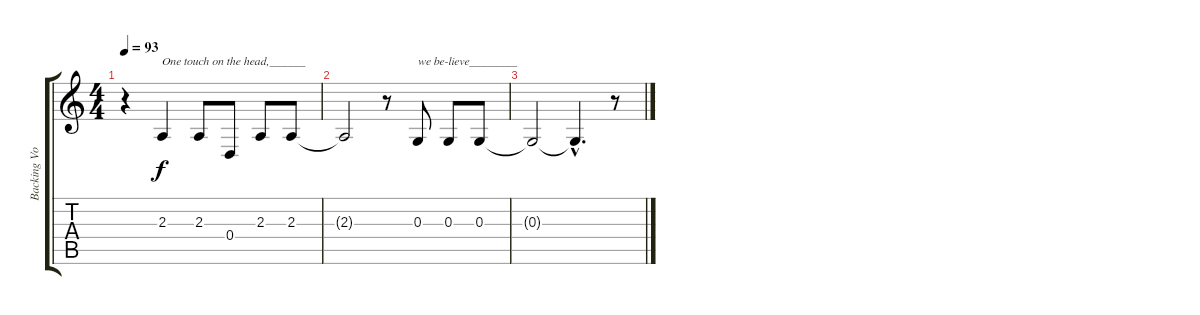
\track ("Backing Vocals" "Backing Vo") {instrument trumpet}
\staff {score tabs}
\tuning (E4 B3 G3 D3 A2 E2) {hide}
\ts (4 4)
\tempo 93
\clef g2
\ks c
r.4{dy f} 2.3.4{txt "One touch on the head,______"} 2.3.8 0.4.8 2.3.8 2.3.8 |
2.3{t}.2 r.8 0.3.8{txt "we be-lieve________"} 0.3.8 0.3.8 |
0.3{t}.2 0.3{hac t}.4{d} r.8
